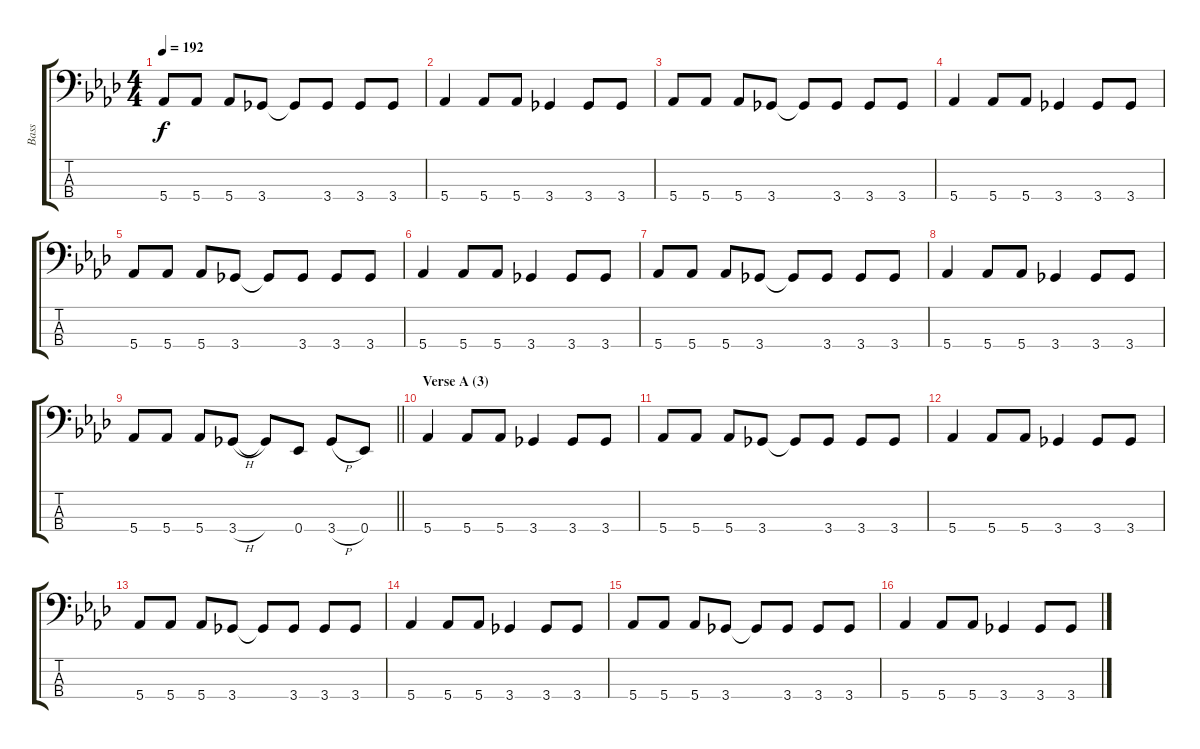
\track ("Bass" "Bass") {instrument electricbasspick}
\staff {score tabs}
\tuning (Gb2 Db2 Ab1 Eb1) {hide}
\ts (4 4)
\tempo 192
\clef f4
\ks ab
5.4.8{dy f} 5.4.8 5.4.8 3.4.8 3.4{t}.8 3.4.8 3.4.8 3.4.8 |
5.4.4 5.4.8 5.4.8 3.4.4 3.4.8 3.4.8 |
5.4.8 5.4.8 5.4.8 3.4.8 3.4{t}.8 3.4.8 3.4.8 3.4.8 |
5.4.4 5.4.8 5.4.8 3.4.4 3.4.8 3.4.8 |
5.4.8 5.4.8 5.4.8 3.4.8 3.4{t}.8 3.4.8 3.4.8 3.4.8 |
5.4.4 5.4.8 5.4.8 3.4.4 3.4.8 3.4.8 |
5.4.8 5.4.8 5.4.8 3.4.8 3.4{t}.8 3.4.8 3.4.8 3.4.8 |
5.4.4 5.4.8 5.4.8 3.4.4 3.4.8 3.4.8 |
\barLineRight lightlight
5.4.8 5.4.8 5.4.8 3.4{h}.8 3.4{t}.8 0.4.8 3.4{h}.8 0.4.8 |
\section ("" "Verse A (3)")
5.4.4 5.4.8 5.4.8 3.4.4 3.4.8 3.4.8 |
5.4.8 5.4.8 5.4.8 3.4.8 3.4{t}.8 3.4.8 3.4.8 3.4.8 |
5.4.4 5.4.8 5.4.8 3.4.4 3.4.8 3.4.8 |
5.4.8 5.4.8 5.4.8 3.4.8 3.4{t}.8 3.4.8 3.4.8 3.4.8 |
5.4.4 5.4.8 5.4.8 3.4.4 3.4.8 3.4.8 |
5.4.8 5.4.8 5.4.8 3.4.8 3.4{t}.8 3.4.8 3.4.8 3.4.8 |
5.4.4 5.4.8 5.4.8 3.4.4 3.4.8 3.4.8
